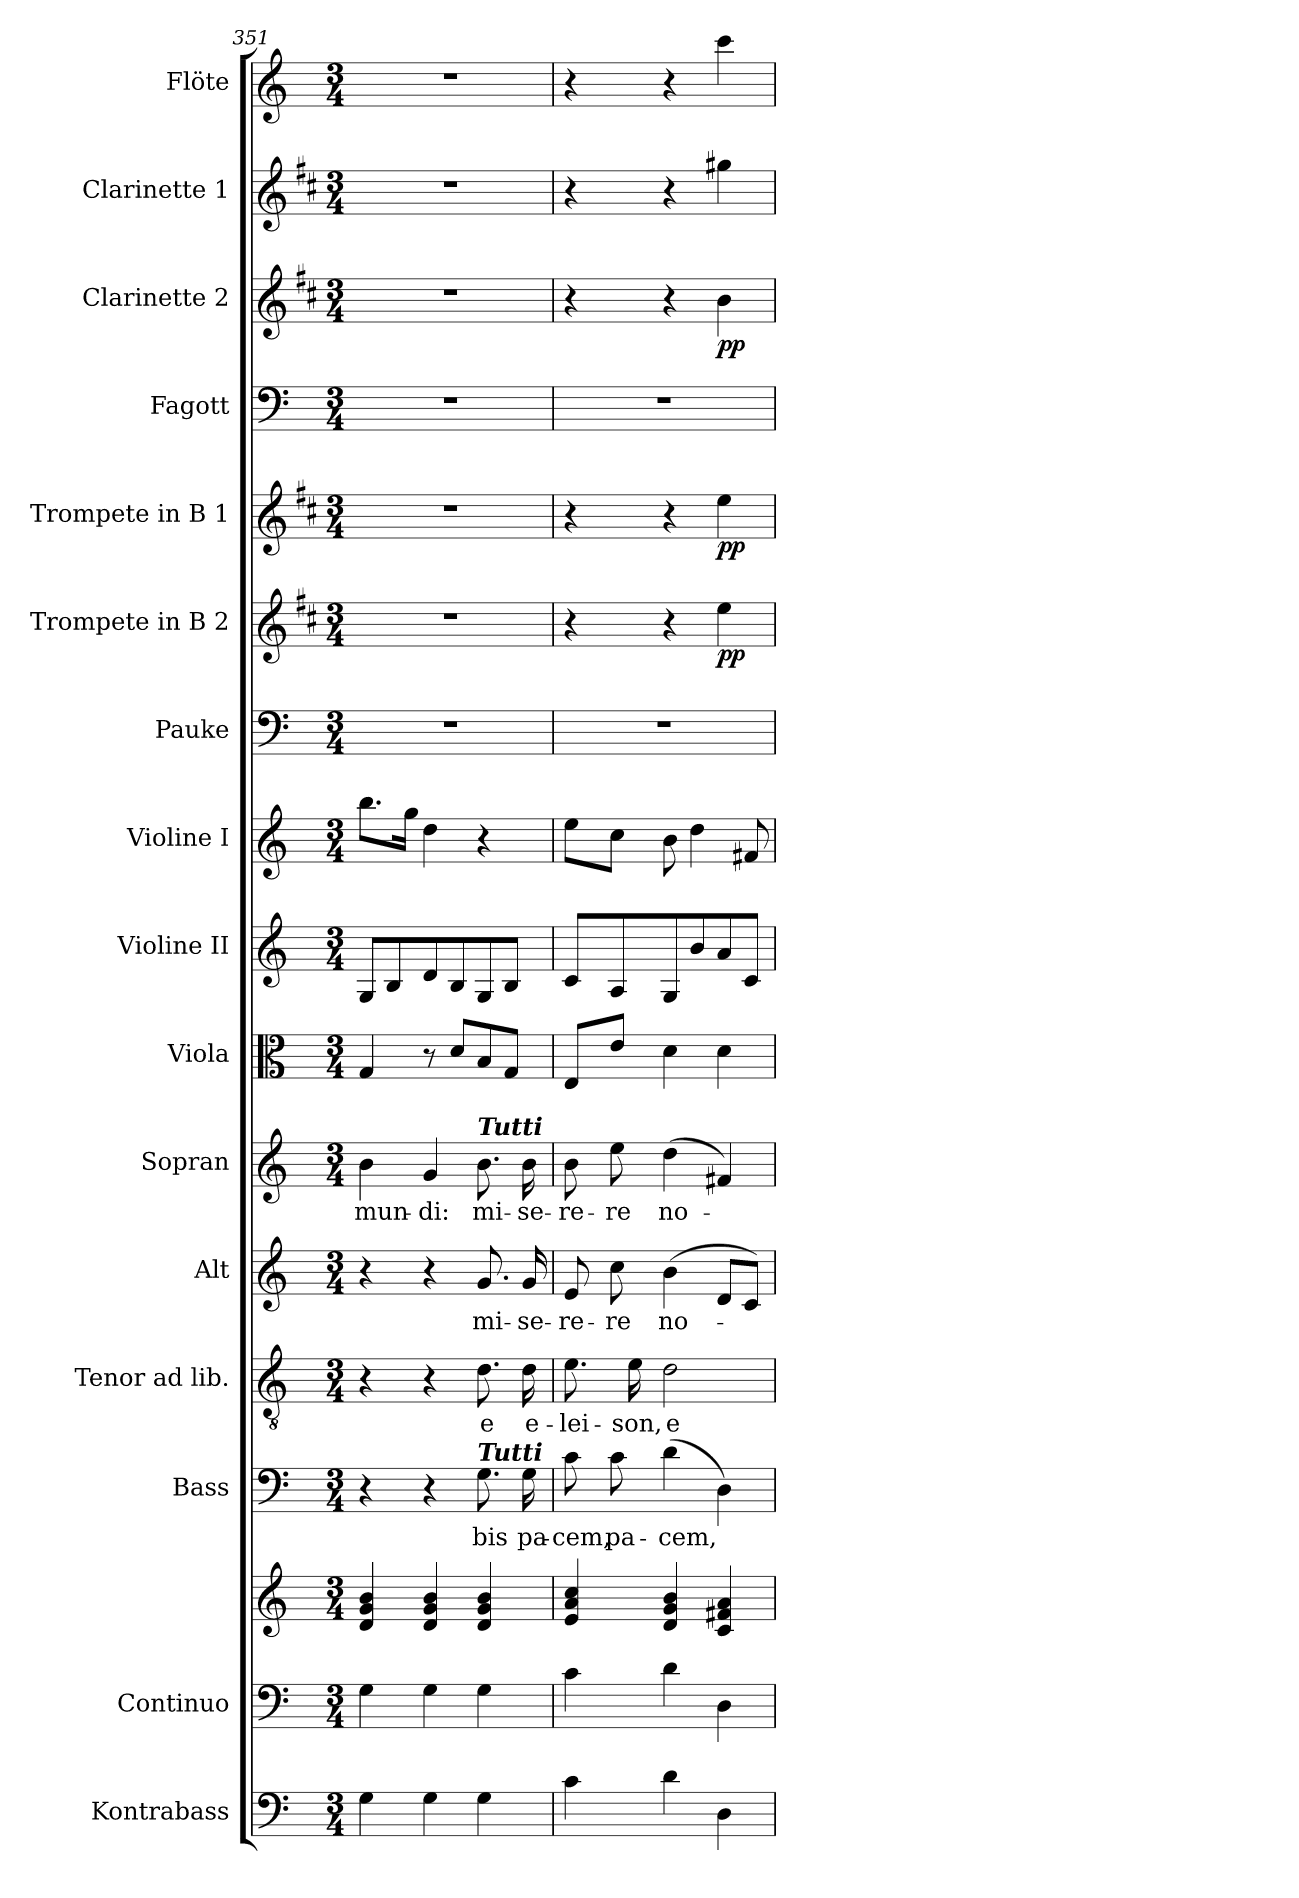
**kern	**kern	**kern	**kern	**text	**kern	**text	**kern	**text	**kern	**text	**kern	**kern	**kern	**kern	**kern	**dynam	**kern	**dynam	**kern	**kern	**dynam	**kern	**kern
*part16	*part15	*part15	*part14	*part14	*part13	*part13	*part12	*part12	*part11	*part11	*part10	*part9	*part8	*part7	*part6	*part6	*part5	*part5	*part4	*part3	*part3	*part2	*part1
*staff17	*staff16	*staff15	*staff14	*staff14	*staff13	*staff13	*staff12	*staff12	*staff11	*staff11	*staff10	*staff9	*staff8	*staff7	*staff6	*staff6	*staff5	*staff5	*staff4	*staff3	*staff3	*staff2	*staff1
*I"Kontrabass	*I"Continuo	*	*I"Bass	*	*I"Tenor ad lib.	*	*I"Alt	*	*I"Sopran	*	*I"Viola	*I"Violine II	*I"Violine I	*I"Pauke	*I"Trompete in B 2	*	*I"Trompete in B 1	*	*I"Fagott	*I"Clarinette 2	*	*I"Clarinette 1	*I"Flöte
*I'Kb.	*I'cont.	*	*I'B	*	*I'T	*	*I'A	*	*I'S	*	*I'Vla.	*I'Vl. II	*I'Vl. I	*I'Pk.	*	*	*	*	*I'Fg.	*I'Cl. 2	*	*I'Cl. 1	*I'Fl.
*clefF4	*clefF4	*clefG2	*clefF4	*	*clefGv2	*	*clefG2	*	*clefG2	*	*clefC3	*clefG2	*clefG2	*clefF4	*clefG2	*	*clefG2	*	*clefF4	*clefG2	*	*clefG2	*clefG2
*ITrd7c12	*	*	*	*	*	*	*	*	*	*	*	*	*	*	*ITrd1c2	*	*ITrd1c2	*	*	*ITrd1c2	*	*ITrd1c2	*
*k[]	*k[]	*k[]	*k[]	*	*k[]	*	*k[]	*	*k[]	*	*k[]	*k[]	*k[]	*k[]	*k[]	*	*k[]	*	*k[]	*k[]	*	*k[]	*k[]
*C:	*C:	*C:	*C:	*	*C:	*	*C:	*	*C:	*	*C:	*C:	*C:	*C:	*C:	*	*C:	*	*C:	*C:	*	*C:	*C:
*M3/4	*M3/4	*M3/4	*M3/4	*	*M3/4	*	*M3/4	*	*M3/4	*	*M3/4	*M3/4	*M3/4	*M3/4	*M3/4	*	*M3/4	*	*M3/4	*M3/4	*	*M3/4	*M3/4
=351	=351	=351	=351	=351	=351	=351	=351	=351	=351	=351	=351	=351	=351	=351	=351	=351	=351	=351	=351	=351	=351	=351	=351
!	!	!	!	!	!	!	!	!	!	!LO:LY:b	!	!	!	!	!	!	!	!	!	!	!	!	!
4GG\	4G\	4d/ 4g/ 4b/	4r	.	4r	.	4r	.	4b\	mun-	4G/	8G/L	8.bb\L	2.r	2.r	.	2.r	.	2.r	2.r	.	2.r	2.r
.	.	.	.	.	.	.	.	.	.	.	.	8B/	.	.	.	.	.	.	.	.	.	.	.
.	.	.	.	.	.	.	.	.	.	.	.	.	16gg\Jk	.	.	.	.	.	.	.	.	.	.
!	!	!	!	!	!	!	!	!	!	!LO:LY:b	!	!	!	!	!	!	!	!	!	!	!	!	!
4GG\	4G\	4d/ 4g/ 4b/	4r	.	4r	.	4r	.	4g/	-di:	8r	8d/	4dd\	.	.	.	.	.	.	.	.	.	.
.	.	.	.	.	.	.	.	.	.	.	8d/L	8B/	.	.	.	.	.	.	.	.	.	.	.
!	!	!	!	!	!	!	!	!	!LO:TX:a:Bi:t=Tutti	!	!	!	!	!	!	!	!	!	!	!	!	!	!
!	!	!	!LO:TX:a:Bi:t=Tutti	!	!	!	!	!	!	!	!	!	!	!	!	!	!	!	!	!	!	!	!
!	!	!	!	!LO:LY:b	!	!LO:LY:b	!	!LO:LY:b	!	!LO:LY:b	!	!	!	!	!	!	!	!	!	!	!	!	!
4GG\	4G\	4d/ 4g/ 4b/	8.G\	-bis	8.d\	-e	8.g/	mi-	8.b\	mi-	8B/	8G/	4r	.	.	.	.	.	.	.	.	.	.
.	.	.	.	.	.	.	.	.	.	.	8G/J	8B/J	.	.	.	.	.	.	.	.	.	.	.
!	!	!	!	!LO:LY:b	!	!LO:LY:b	!	!LO:LY:b	!	!LO:LY:b	!	!	!	!	!	!	!	!	!	!	!	!	!
.	.	.	16G\	pa-	16d\	e-	16g/	-se-	16b\	-se-	.	.	.	.	.	.	.	.	.	.	.	.	.
=352	=352	=352	=352	=352	=352	=352	=352	=352	=352	=352	=352	=352	=352	=352	=352	=352	=352	=352	=352	=352	=352	=352	=352
!	!	!	!	!LO:LY:b	!	!LO:LY:b	!	!LO:LY:b	!	!LO:LY:b	!	!	!	!	!	!	!	!	!	!	!	!	!
4C\	4c\	4e/ 4a/ 4cc/	8c\	-cem,	8.e\	-lei-	8e/	-re-	8b\	-re-	8E/L	8c/L	8ee\L	2.r	4r	.	4r	.	2.r	4r	.	4r	4r
!	!	!	!	!LO:LY:b	!	!	!	!LO:LY:b	!	!LO:LY:b	!	!	!	!	!	!	!	!	!	!	!	!	!
.	.	.	8c\	pa-	.	.	8cc\	-re	8ee\	-re	8e/J	8A/	8cc\J	.	.	.	.	.	.	.	.	.	.
!	!	!	!	!	!	!LO:LY:b	!	!	!	!	!	!	!	!	!	!	!	!	!	!	!	!	!
.	.	.	.	.	16e\	-son,	.	.	.	.	.	.	.	.	.	.	.	.	.	.	.	.	.
!	!	!	!	!LO:LY:b	!	!LO:LY:b	!	!LO:LY:b	!	!LO:LY:b	!	!	!	!	!	!	!	!	!	!	!	!	!
4D\	4d\	4d/ 4g/ 4b/	(>4d\	-cem,	2d\	e-	(>4b\	no-	(>4dd\	no-	4d\	8G/	8b\	.	4r	.	4r	.	.	4r	.	4r	4r
.	.	.	.	.	.	.	.	.	.	.	.	8b/	4dd\	.	.	.	.	.	.	.	.	.	.
!	!	!	!	!	!	!	!	!	!	!	!	!	!	!	!	!LO:DY:b	!	!LO:DY:b	!	!	!LO:DY:b	!	!
4DD\	4D\	4c/ 4f#X/ 4a/	4D\)	.	.	.	8d/L	.	4f#X/)	.	4d\	8a/	.	.	4dd\	pp	4dd\	pp	.	4a\	pp	4ff#X\	4ccc\
.	.	.	.	.	.	.	8c/J)	.	.	.	.	8c/J	8f#X/	.	.	.	.	.	.	.	.	.	.
=	=	=	=	=	=	=	=	=	=	=	=	=	=	=	=	=	=	=	=	=	=	=	=
*-	*-	*-	*-	*-	*-	*-	*-	*-	*-	*-	*-	*-	*-	*-	*-	*-	*-	*-	*-	*-	*-	*-	*-
